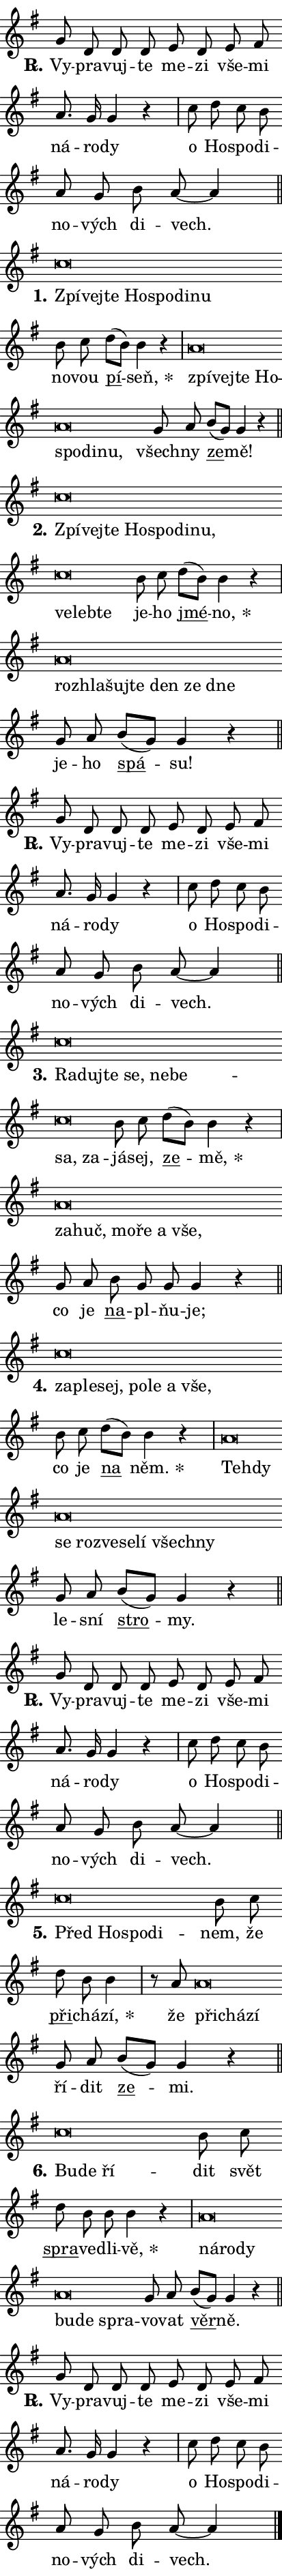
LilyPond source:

\version "2.22.1"
\header { tagline = "" }
\paper {
  indent = 0\cm
  top-margin = 0\cm
  right-margin = 0\cm
  bottom-margin = 0\cm
  left-margin = 0\cm
  paper-width = 7\cm
  page-breaking = #ly:one-page-breaking
  system-system-spacing.basic-distance = #11
  score-system-spacing.basic-distance = #11
  ragged-last = ##f
}


%% Author: Thomas Morley
%% https://lists.gnu.org/archive/html/lilypond-user/2020-05/msg00002.html
#(define (line-position grob)
"Returns position of @var[grob} in current system:
   @code{'start}, if at first time-step
   @code{'end}, if at last time-step
   @code{'middle} otherwise
"
  (let* ((col (ly:item-get-column grob))
         (ln (ly:grob-object col 'left-neighbor))
         (rn (ly:grob-object col 'right-neighbor))
         (col-to-check-left (if (ly:grob? ln) ln col))
         (col-to-check-right (if (ly:grob? rn) rn col))
         (break-dir-left
           (and
             (ly:grob-property col-to-check-left 'non-musical #f)
             (ly:item-break-dir col-to-check-left)))
         (break-dir-right
           (and
             (ly:grob-property col-to-check-right 'non-musical #f)
             (ly:item-break-dir col-to-check-right))))
        (cond ((eqv? 1 break-dir-left) 'start)
              ((eqv? -1 break-dir-right) 'end)
              (else 'middle))))

#(define (tranparent-at-line-position vctor)
  (lambda (grob)
  "Relying on @code{line-position} select the relevant enry from @var{vctor}.
Used to determine transparency,"
    (case (line-position grob)
      ((end) (not (vector-ref vctor 0)))
      ((middle) (not (vector-ref vctor 1)))
      ((start) (not (vector-ref vctor 2))))))

noteHeadBreakVisibility =
#(define-music-function (break-visibility)(vector?)
"Makes @code{NoteHead}s transparent relying on @var{break-visibility}"
#{
  \override NoteHead.transparent =
    #(tranparent-at-line-position break-visibility)
#})

#(define delete-ledgers-for-transparent-note-heads
  (lambda (grob)
    "Reads whether a @code{NoteHead} is transparent.
If so this @code{NoteHead} is removed from @code{'note-heads} from
@var{grob}, which is supposed to be @code{LedgerLineSpanner}.
As a result ledgers are not printed for this @code{NoteHead}"
    (let* ((nhds-array (ly:grob-object grob 'note-heads))
           (nhds-list
             (if (ly:grob-array? nhds-array)
                 (ly:grob-array->list nhds-array)
                 '()))
           ;; Relies on the transparent-property being done before
           ;; Staff.LedgerLineSpanner.after-line-breaking is executed.
           ;; This is fragile ...
           (to-keep
             (remove
               (lambda (nhd)
                 (ly:grob-property nhd 'transparent #f))
               nhds-list)))
      ;; TODO find a better method to iterate over grob-arrays, similiar
      ;; to filter/remove etc for lists
      ;; For now rebuilt from scratch
      (set! (ly:grob-object grob 'note-heads)  '())
      (for-each
        (lambda (nhd)
          (ly:pointer-group-interface::add-grob grob 'note-heads nhd))
        to-keep))))

hideNotes = {
  \noteHeadBreakVisibility #begin-of-line-visible
}
unHideNotes = {
  \noteHeadBreakVisibility #all-visible
}

% work-around for resetting accidentals
% https://lilypond.org/doc/v2.23/Documentation/notation/displaying-rhythms#unmetered-music
cadenzaMeasure = {
  \cadenzaOff
  \partial 1024 s1024
  \cadenzaOn
}

#(define-markup-command (accent layout props text) (markup?)
  "Underline accented syllable"
  (interpret-markup layout props
    #{\markup \override #'(offset . 4.3) \underline { #text }#}))

responsum = \markup \concat {
  "R" \hspace #-1.05 \path #0.1 #'((moveto 0 0.07) (lineto 0.9 0.8)) \hspace #0.05 "."
}

\layout {
    \context {
        \Staff
        \remove "Time_signature_engraver"
        \override LedgerLineSpanner.after-line-breaking = #delete-ledgers-for-transparent-note-heads
    }
    \context {
        \Voice {
            \override NoteHead.output-attributes = #'((class . "notehead"))
            \override Hairpin.height = #0.55
        }
    }
    \context {
        \Lyrics {
            \override StanzaNumber.output-attributes = #'((class . "stanzanumber"))
            \override LyricSpace.minimum-distance = #0.9
            \override LyricText.font-name = #"TeX Gyre Schola"
            \override LyricText.font-size = 1
            \override StanzaNumber.font-name = #"TeX Gyre Schola Bold"
            \override StanzaNumber.font-size = 1
        }
    }
}

% magnetic-lyrics.ily
%
%   written by
%     Jean Abou Samra <jean@abou-samra.fr>
%     Werner Lemberg <wl@gnu.org>
%
%   adapted by
%     Jiri Hon <jiri.hon@gmail.com>
%
% Version 2022-Apr-15

% https://www.mail-archive.com/lilypond-user@gnu.org/msg149350.html

#(define (Left_hyphen_pointer_engraver context)
   "Collect syllable-hyphen-syllable occurrences in lyrics and store
them in properties.  This engraver only looks to the left.  For
example, if the lyrics input is @code{foo -- bar}, it does the
following.

@itemize @bullet
@item
Set the @code{text} property of the @code{LyricHyphen} grob between
@q{foo} and @q{bar} to @code{foo}.

@item
Set the @code{left-hyphen} property of the @code{LyricText} grob with
text @q{foo} to the @code{LyricHyphen} grob between @q{foo} and
@q{bar}.
@end itemize

Use this auxiliary engraver in combination with the
@code{lyric-@/text::@/apply-@/magnetic-@/offset!} hook."
   (let ((hyphen #f)
         (text #f))
     (make-engraver
      (acknowledgers
       ((lyric-syllable-interface engraver grob source-engraver)
        (set! text grob)))
      (end-acknowledgers
       ((lyric-hyphen-interface engraver grob source-engraver)
        ;(when (not (grob::has-interface grob 'lyric-space-interface))
          (set! hyphen grob)));)
      ((stop-translation-timestep engraver)
       (when (and text hyphen)
         (ly:grob-set-object! text 'left-hyphen hyphen))
       (set! text #f)
       (set! hyphen #f)))))

#(define (lyric-text::apply-magnetic-offset! grob)
   "If the space between two syllables is less than the value in
property @code{LyricText@/.details@/.squash-threshold}, move the right
syllable to the left so that it gets concatenated with the left
syllable.

Use this function as a hook for
@code{LyricText@/.after-@/line-@/breaking} if the
@code{Left_@/hyphen_@/pointer_@/engraver} is active."
   (let ((hyphen (ly:grob-object grob 'left-hyphen #f)))
     (when hyphen
       (let ((left-text (ly:spanner-bound hyphen LEFT)))
         (when (grob::has-interface left-text 'lyric-syllable-interface)
           (let* ((common (ly:grob-common-refpoint grob left-text X))
                  (this-x-ext (ly:grob-extent grob common X))
                  (left-x-ext
                   (begin
                     ;; Trigger magnetism for left-text.
                     (ly:grob-property left-text 'after-line-breaking)
                     (ly:grob-extent left-text common X)))
                  ;; `delta` is the gap width between two syllables.
                  (delta (- (interval-start this-x-ext)
                            (interval-end left-x-ext)))
                  (details (ly:grob-property grob 'details))
                  (threshold (assoc-get 'squash-threshold details 0.2)))
             (when (< delta threshold)
               (let* (;; We have to manipulate the input text so that
                      ;; ligatures crossing syllable boundaries are not
                      ;; disabled.  For languages based on the Latin
                      ;; script this is essentially a beautification.
                      ;; However, for non-Western scripts it can be a
                      ;; necessity.
                      (lt (ly:grob-property left-text 'text))
                      (rt (ly:grob-property grob 'text))
                      (is-space (grob::has-interface hyphen 'lyric-space-interface))
                      (space (if is-space " " ""))
                      (space-markup (grob-interpret-markup grob " "))
                      (space-size (interval-length (ly:stencil-extent space-markup X)))
                      (extra-delta (if is-space space-size 0))
                      ;; Append new syllable.
                      (ltrt-space (if (and (string? lt) (string? rt))
                                (string-append lt space rt)
                                (make-concat-markup (list lt space rt))))
                      ;; Right-align `ltrt` to the right side.
                      (ltrt-space-markup (grob-interpret-markup
                               grob
                               (make-translate-markup
                                (cons (interval-length this-x-ext) 0)
                                (make-right-align-markup ltrt-space)))))
                 (begin
                   ;; Don't print `left-text`.
                   (ly:grob-set-property! left-text 'stencil #f)
                   ;; Set text and stencil (which holds all collected
                   ;; syllables so far) and shift it to the left.
                   (ly:grob-set-property! grob 'text ltrt-space)
                   (ly:grob-set-property! grob 'stencil ltrt-space-markup)
                   (ly:grob-translate-axis! grob (- (- delta extra-delta)) X))))))))))


#(define (lyric-hyphen::displace-bounds-first grob)
   ;; Make very sure this callback isn't triggered too early.
   (let ((left (ly:spanner-bound grob LEFT))
         (right (ly:spanner-bound grob RIGHT)))
     (ly:grob-property left 'after-line-breaking)
     (ly:grob-property right 'after-line-breaking)
     (ly:lyric-hyphen::print grob)))

squashThreshold = #0.4

\layout {
  \context {
    \Lyrics
    \consists #Left_hyphen_pointer_engraver
    \override LyricText.after-line-breaking =
      #lyric-text::apply-magnetic-offset!
    \override LyricHyphen.stencil = #lyric-hyphen::displace-bounds-first
    \override LyricText.details.squash-threshold = \squashThreshold
    \override LyricHyphen.minimum-distance = 0
    \override LyricHyphen.minimum-length = \squashThreshold
  }
}

squash = \override LyricText.details.squash-threshold = 9999
unSquash = \override LyricText.details.squash-threshold = \squashThreshold

left = \override LyricText.self-alignment-X = #LEFT
unLeft = \revert LyricText.self-alignment-X

starOffset = #(lambda (grob) 
                (let ((x_offset (ly:self-alignment-interface::aligned-on-x-parent grob)))
                  (if (= x_offset 0) 0 (+ x_offset 1.2))))

star = #(define-music-function (syllable)(string?)
"Append star separator at the end of a syllable"
#{
  \once \override LyricText.X-offset = #starOffset
  \lyricmode { \markup {
    #syllable
    \override #'((font-name . "TeX Gyre Schola Bold")) \hspace #0.2 \lower #0.65 \larger "*"
  } }
#})

starAccent = #(define-music-function (syllable)(string?)
"Append star separator at the end of a syllable and make accent"
#{
  \once \override LyricText.X-offset = #starOffset
  \lyricmode { \markup {
    \accent #syllable
    \override #'((font-name . "TeX Gyre Schola Bold")) \hspace #0.2 \lower #0.65 \larger "*"
  } }
#})

breath = #(define-music-function (syllable)(string?)
"Append breathing indicator at the end of a syllable"
#{
  \lyricmode { \markup { #syllable "+" } }
#})

optionalBreath = #(define-music-function (syllable)(string?)
"Append optional breathing indicator at the end of a syllable"
#{
  \lyricmode { \markup { #syllable "(+)" } }
#})


\score {
    <<
        \new Voice = "melody" { \cadenzaOn \key g \major \relative { g'8 d d d e d e fis \bar "" a8. g16 g4 r \cadenzaMeasure \bar "|" c8 d c b \bar "" a g b a~ a4 \cadenzaMeasure \bar "||" \break }
\relative { c''\breve*1/16 \hideNotes \breve*1/16 \bar "" \breve*1/16 \bar "" \breve*1/16 \bar "" \breve*1/16 \bar "" \breve*1/16 \breve*1/16 \bar "" \unHideNotes b8 c \bar "" d[( b)] b4 r \cadenzaMeasure \bar "|" a\breve*1/16 \hideNotes \breve*1/16 \bar "" \breve*1/16 \bar "" \breve*1/16 \bar "" \breve*1/16 \bar "" \breve*1/16 \breve*1/16 \bar "" \unHideNotes g8 a \bar "" b[( g)] g4 r \cadenzaMeasure \bar "||" \break }
\relative { c''\breve*1/16 \hideNotes \breve*1/16 \bar "" \breve*1/16 \bar "" \breve*1/16 \bar "" \breve*1/16 \bar "" \breve*1/16 \bar "" \breve*1/16 \bar "" \breve*1/16 \bar "" \breve*1/16 \breve*1/16 \bar "" \unHideNotes b8 c \bar "" d[( b)] b4 r \cadenzaMeasure \bar "|" a\breve*1/16 \hideNotes \breve*1/16 \bar "" \breve*1/16 \bar "" \breve*1/16 \bar "" \breve*1/16 \bar "" \breve*1/16 \breve*1/16 \bar "" \unHideNotes g8 a \bar "" b[( g)] g4 r \cadenzaMeasure \bar "||" \break }
\relative { g'8 d d d e d e fis \bar "" a8. g16 g4 r \cadenzaMeasure \bar "|" c8 d c b \bar "" a g b a~ a4 \cadenzaMeasure \bar "||" \break }
\relative { c''\breve*1/16 \hideNotes \breve*1/16 \bar "" \breve*1/16 \bar "" \breve*1/16 \bar "" \breve*1/16 \bar "" \breve*1/16 \bar "" \breve*1/16 \breve*1/16 \bar "" \unHideNotes b8 c \bar "" d[( b)] b4 r \cadenzaMeasure \bar "|" a\breve*1/16 \hideNotes \breve*1/16 \bar "" \breve*1/16 \bar "" \breve*1/16 \bar "" \breve*1/16 \breve*1/16 \bar "" \unHideNotes g8 a \bar "" b g g g4 r \cadenzaMeasure \bar "||" \break }
\relative { c''\breve*1/16 \hideNotes \breve*1/16 \bar "" \breve*1/16 \bar "" \breve*1/16 \bar "" \breve*1/16 \bar "" \breve*1/16 \breve*1/16 \bar "" \unHideNotes b8 c \bar "" d[( b)] b4 r \cadenzaMeasure \bar "|" a\breve*1/16 \hideNotes \breve*1/16 \bar "" \breve*1/16 \bar "" \breve*1/16 \bar "" \breve*1/16 \bar "" \breve*1/16 \bar "" \breve*1/16 \bar "" \breve*1/16 \breve*1/16 \bar "" \unHideNotes g8 a \bar "" b[( g)] g4 r \cadenzaMeasure \bar "||" \break }
\relative { g'8 d d d e d e fis \bar "" a8. g16 g4 r \cadenzaMeasure \bar "|" c8 d c b \bar "" a g b a~ a4 \cadenzaMeasure \bar "||" \break }
\relative { c''\breve*1/16 \hideNotes \breve*1/16 \bar "" \breve*1/16 \breve*1/16 \bar "" \unHideNotes b8 c \bar "" d b b4 \cadenzaMeasure \bar "|" r8 a a\breve*1/16 \hideNotes \breve*1/16 \breve*1/16 \bar "" \unHideNotes g8 a \bar "" b[( g)] g4 r \cadenzaMeasure \bar "||" \break }
\relative { c''\breve*1/16 \hideNotes \breve*1/16 \breve*1/16 \bar "" \unHideNotes b8 c \bar "" d b b b4 r \cadenzaMeasure \bar "|" a\breve*1/16 \hideNotes \breve*1/16 \bar "" \breve*1/16 \bar "" \breve*1/16 \bar "" \breve*1/16 \breve*1/16 \bar "" \unHideNotes g8 a \bar "" b[( g)] g4 r \cadenzaMeasure \bar "||" \break }
\relative { g'8 d d d e d e fis \bar "" a8. g16 g4 r \cadenzaMeasure \bar "|" c8 d c b \bar "" a g b a~ a4 \cadenzaMeasure \bar "||" \break } \bar "|." }
        \new Lyrics \lyricsto "melody" { \lyricmode { \set stanza = \responsum
Vy -- pra -- vuj -- te me -- zi vše -- mi ná -- ro -- dy o Ho -- spo -- di -- no -- vých di -- vech.
\set stanza = "1."
\left Zpí -- \squash vej -- te Ho -- spo -- di -- nu \unLeft \unSquash no -- vou \markup \accent pí -- \star seň, \left zpí -- \squash vej -- te Ho -- spo -- di -- nu, \unLeft \unSquash všech -- ny \markup \accent ze -- mě!
\set stanza = "2."
\left Zpí -- \squash vej -- te Ho -- spo -- di -- nu, ve -- leb -- te \unLeft \unSquash je -- ho \markup \accent jmé -- \star no, \left roz -- \squash hla -- šuj -- te den ze dne \unLeft \unSquash je -- ho \markup \accent spá -- su!
\set stanza = \responsum
Vy -- pra -- vuj -- te me -- zi vše -- mi ná -- ro -- dy o Ho -- spo -- di -- no -- vých di -- vech.
\set stanza = "3."
\left Ra -- \squash duj -- te se, ne -- be -- sa, za -- \unLeft \unSquash já -- sej, \markup \accent ze -- \star mě, \left za -- \squash huč, mo -- ře a vše, \unLeft \unSquash co je \markup \accent na -- pl -- ňu -- je;
\set stanza = "4."
\left za -- \squash ple -- sej, po -- le a vše, \unLeft \unSquash co je \markup \accent na \star něm. \left Teh -- \squash dy se roz -- ve -- se -- lí všech -- ny \unLeft \unSquash le -- sní \markup \accent stro -- my.
\set stanza = \responsum
Vy -- pra -- vuj -- te me -- zi vše -- mi ná -- ro -- dy o Ho -- spo -- di -- no -- vých di -- vech.
\set stanza = "5."
\left Před \squash Ho -- spo -- di -- \unLeft \unSquash nem, že \markup \accent při -- chá -- \star zí, že \left při -- \squash chá -- zí \unLeft \unSquash ří -- dit \markup \accent ze -- mi.
\set stanza = "6."
\left Bu -- \squash de ří -- \unLeft \unSquash dit svět \markup \accent spra -- ve -- dli -- \star vě, \left ná -- \squash ro -- dy bu -- de spra -- \unLeft \unSquash vo -- vat \markup \accent věr -- ně.
\set stanza = \responsum
Vy -- pra -- vuj -- te me -- zi vše -- mi ná -- ro -- dy o Ho -- spo -- di -- no -- vých di -- vech. } }
    >>
    \layout {}
}
